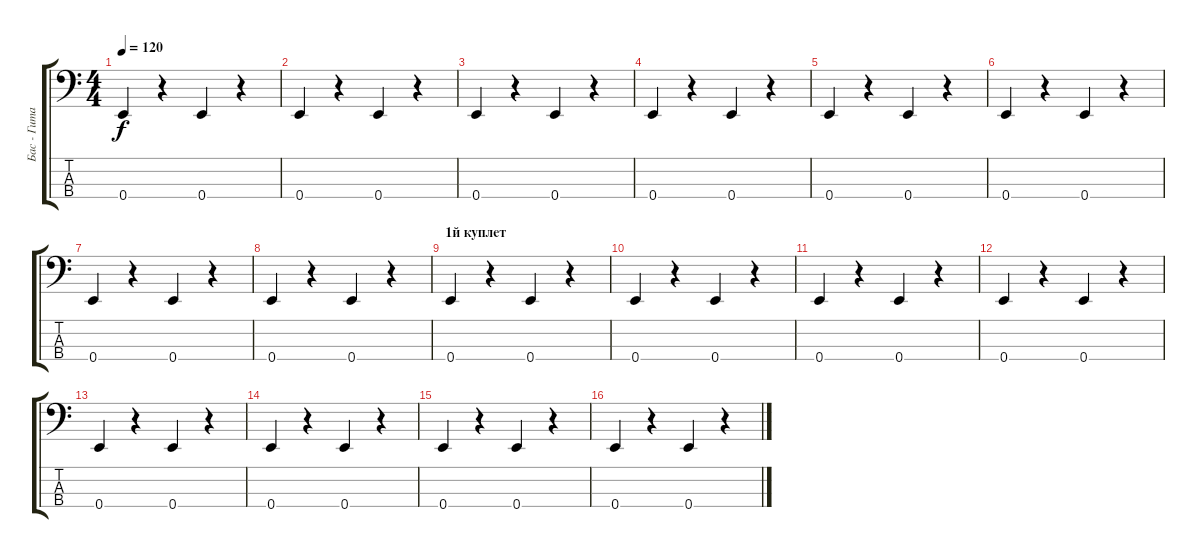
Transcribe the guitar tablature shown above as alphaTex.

\track ("Бас - Гитара" "Бас - Гита") {instrument electricbassfinger}
\staff {score tabs}
\tuning (G2 D2 A1 E1) {hide}
\ts (4 4)
\tempo 120
\clef f4
\ks c
0.4.4{dy f volume 12 instrument electricbassfinger} r.4 0.4.4 r.4 |
0.4.4 r.4 0.4.4 r.4 |
0.4.4 r.4 0.4.4 r.4 |
0.4.4 r.4 0.4.4 r.4 |
0.4.4 r.4 0.4.4 r.4 |
0.4.4 r.4 0.4.4 r.4 |
0.4.4 r.4 0.4.4 r.4 |
0.4.4 r.4 0.4.4 r.4 |
\section ("" "1й куплет")
0.4.4 r.4 0.4.4 r.4 |
0.4.4 r.4 0.4.4 r.4 |
0.4.4 r.4 0.4.4 r.4 |
0.4.4 r.4 0.4.4 r.4 |
0.4.4 r.4 0.4.4 r.4 |
0.4.4 r.4 0.4.4 r.4 |
0.4.4 r.4 0.4.4 r.4 |
0.4.4 r.4 0.4.4 r.4
